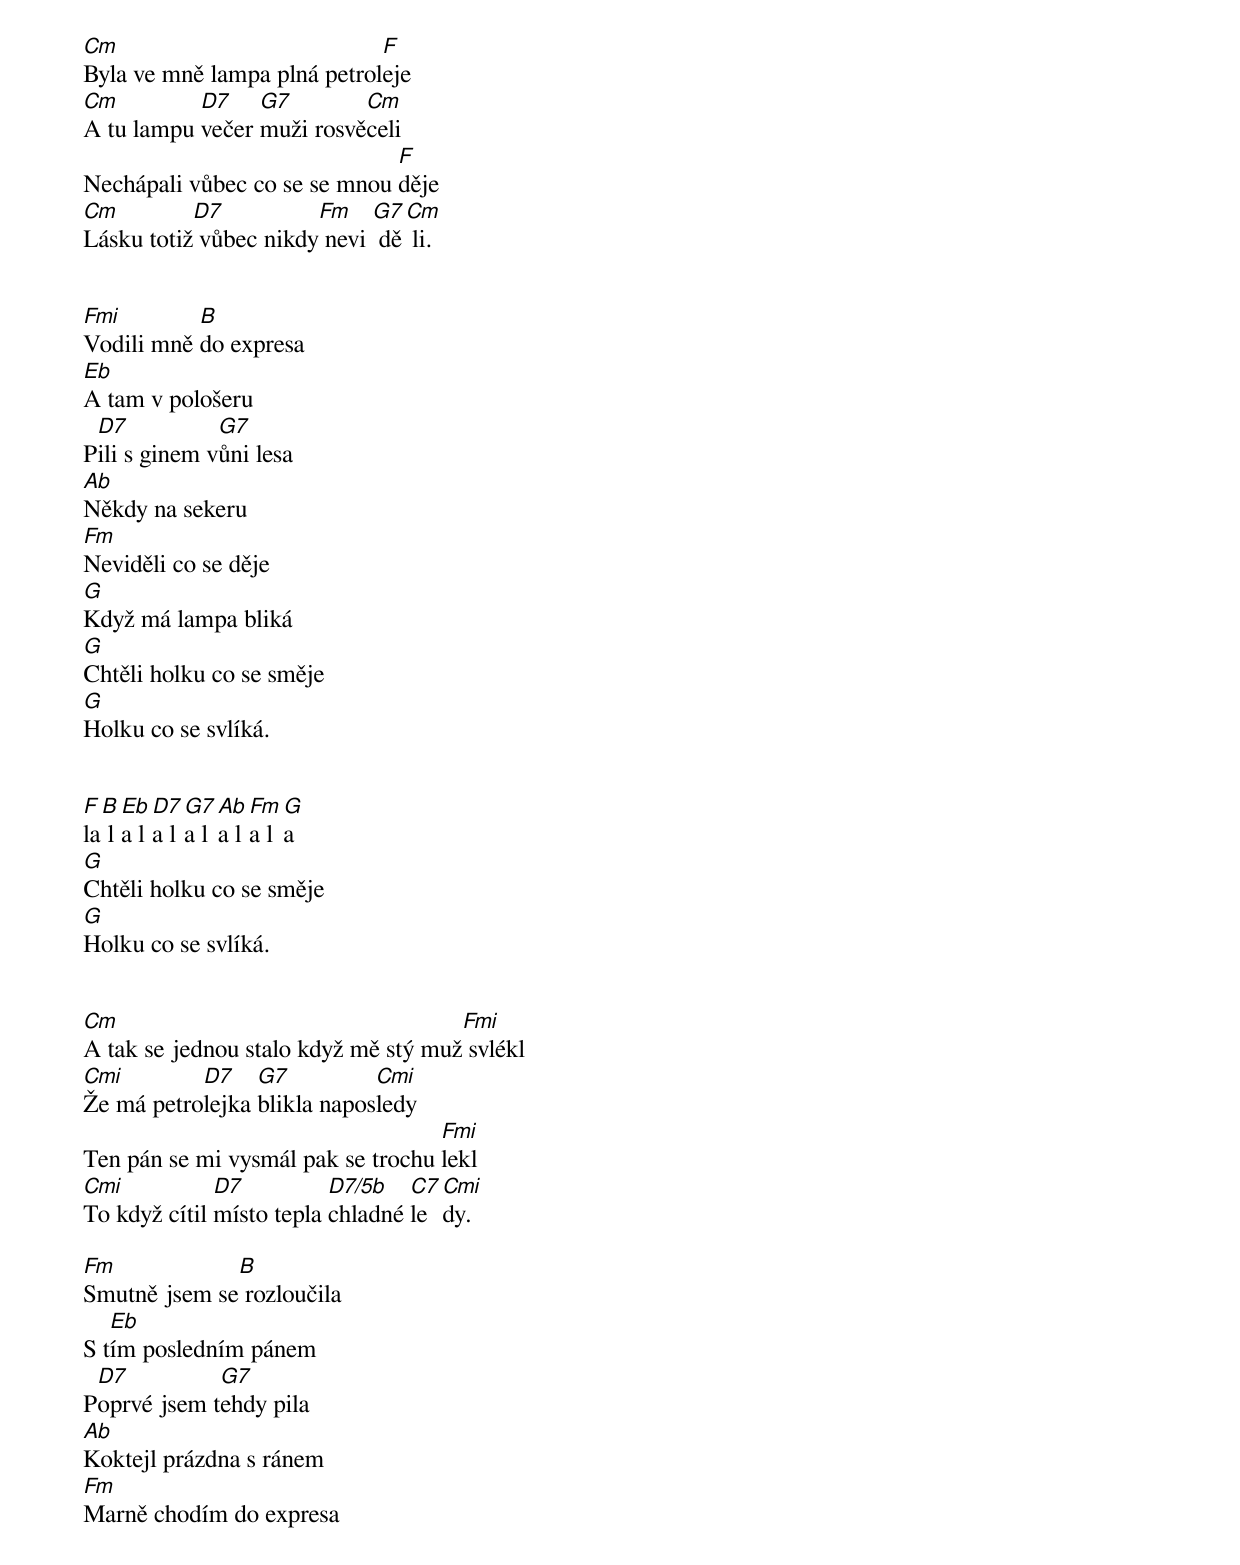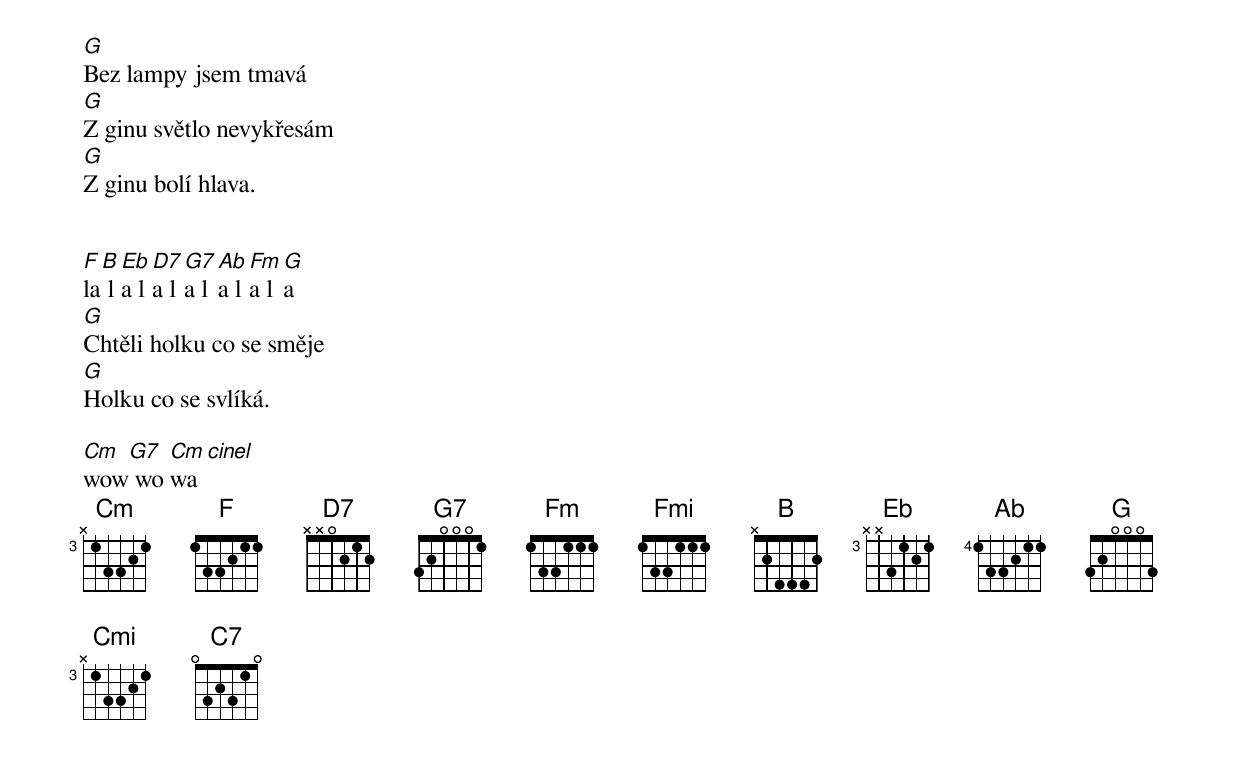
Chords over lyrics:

Cm                           F
Byla ve mně lampa plná petroleje
Cm         D7    G7        Cm
A tu lampu večer muži rosvěceli
                              F
Nechápali vůbec co se se mnou děje
Cm         D7          Fm    G7 Cm
Lásku totiž vůbec nikdy nevi  dě li.


Fmi        B
Vodili mně do expresa
Eb
A tam v pološeru
 D7           G7
Pili s ginem vůni lesa
Ab
Někdy na sekeru
Fm
Neviděli co se děje
G
Když má lampa bliká
G
Chtěli holku co se směje
G
Holku co se svlíká.


F B Eb D7 G7 Ab Fm G
la la la la la la la
G
Chtěli holku co se směje
G
Holku co se svlíká.


Cm                                   Fmi
A tak se jednou stalo když mě stý muž svlékl
Cmi        D7    G7          Cmi
Že má petrolejka blikla naposledy
                                   Fmi
Ten pán se mi vysmál pak se trochu lekl
Cmi           D7          D7/5b   C7 Cmi
To když cítil místo tepla chladné le dy.

Fm            B
Smutně jsem se rozloučila
   Eb
S tím posledním pánem
 D7          G7
Poprvé jsem tehdy pila
Ab
Koktejl prázdna s ránem
Fm
Marně chodím do expresa
G
Bez lampy jsem tmavá
G
Z ginu světlo nevykřesám
G
Z ginu bolí hlava.


F B Eb D7 G7 Ab Fm G
la la la la la la la
G
Chtěli holku co se směje
G
Holku co se svlíká.

Cm G7  Cm
wow wo wa [cinel]
